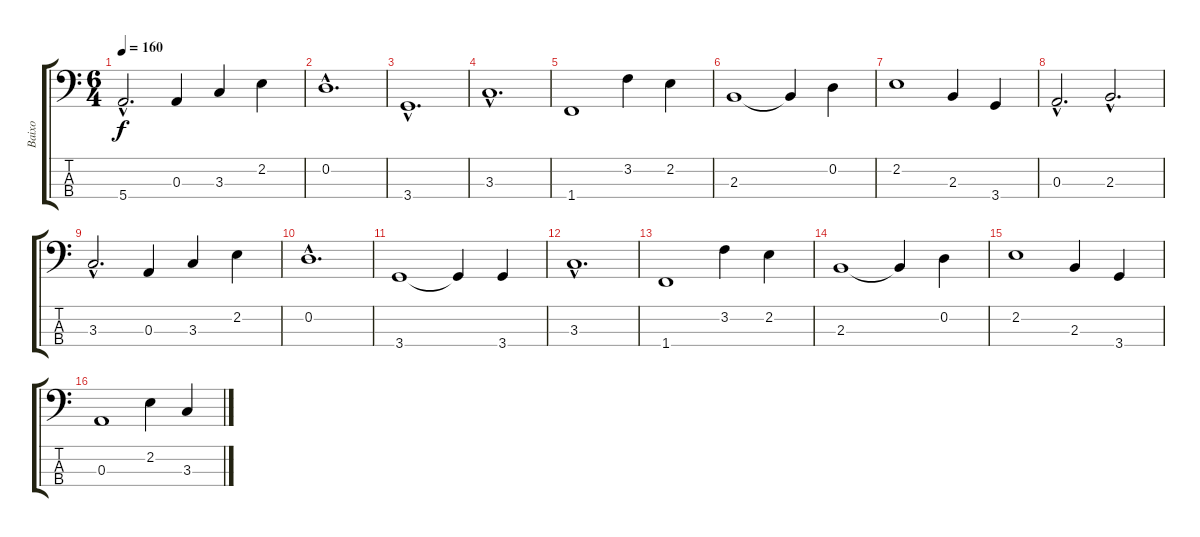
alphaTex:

\track ("Baixo" "Baixo") {instrument electricbassfinger}
\staff {score tabs}
\tuning (G2 D2 A1 E1) {hide}
\ts (6 4)
\tempo 160
\clef f4
\ks c
5.4{hac}.2{d dy f} 0.3.4 3.3.4 2.2.4 |
0.2{hac}.1{d} |
3.4{hac}.1{d} |
3.3{hac}.1{d} |
1.4.1 3.2.4 2.2.4 |
2.3.1 2.3{t}.4 0.2.4 |
2.2.1 2.3.4 3.4.4 |
0.3{hac}.2{d} 2.3{hac}.2{d} |
3.3{hac}.2{d} 0.3.4 3.3.4 2.2.4 |
0.2{hac}.1{d} |
3.4.1 3.4{t}.4 3.4.4 |
3.3{hac}.1{d} |
1.4.1 3.2.4 2.2.4 |
2.3.1 2.3{t}.4 0.2.4 |
2.2.1 2.3.4 3.4.4 |
0.3.1 2.2.4 3.3.4
